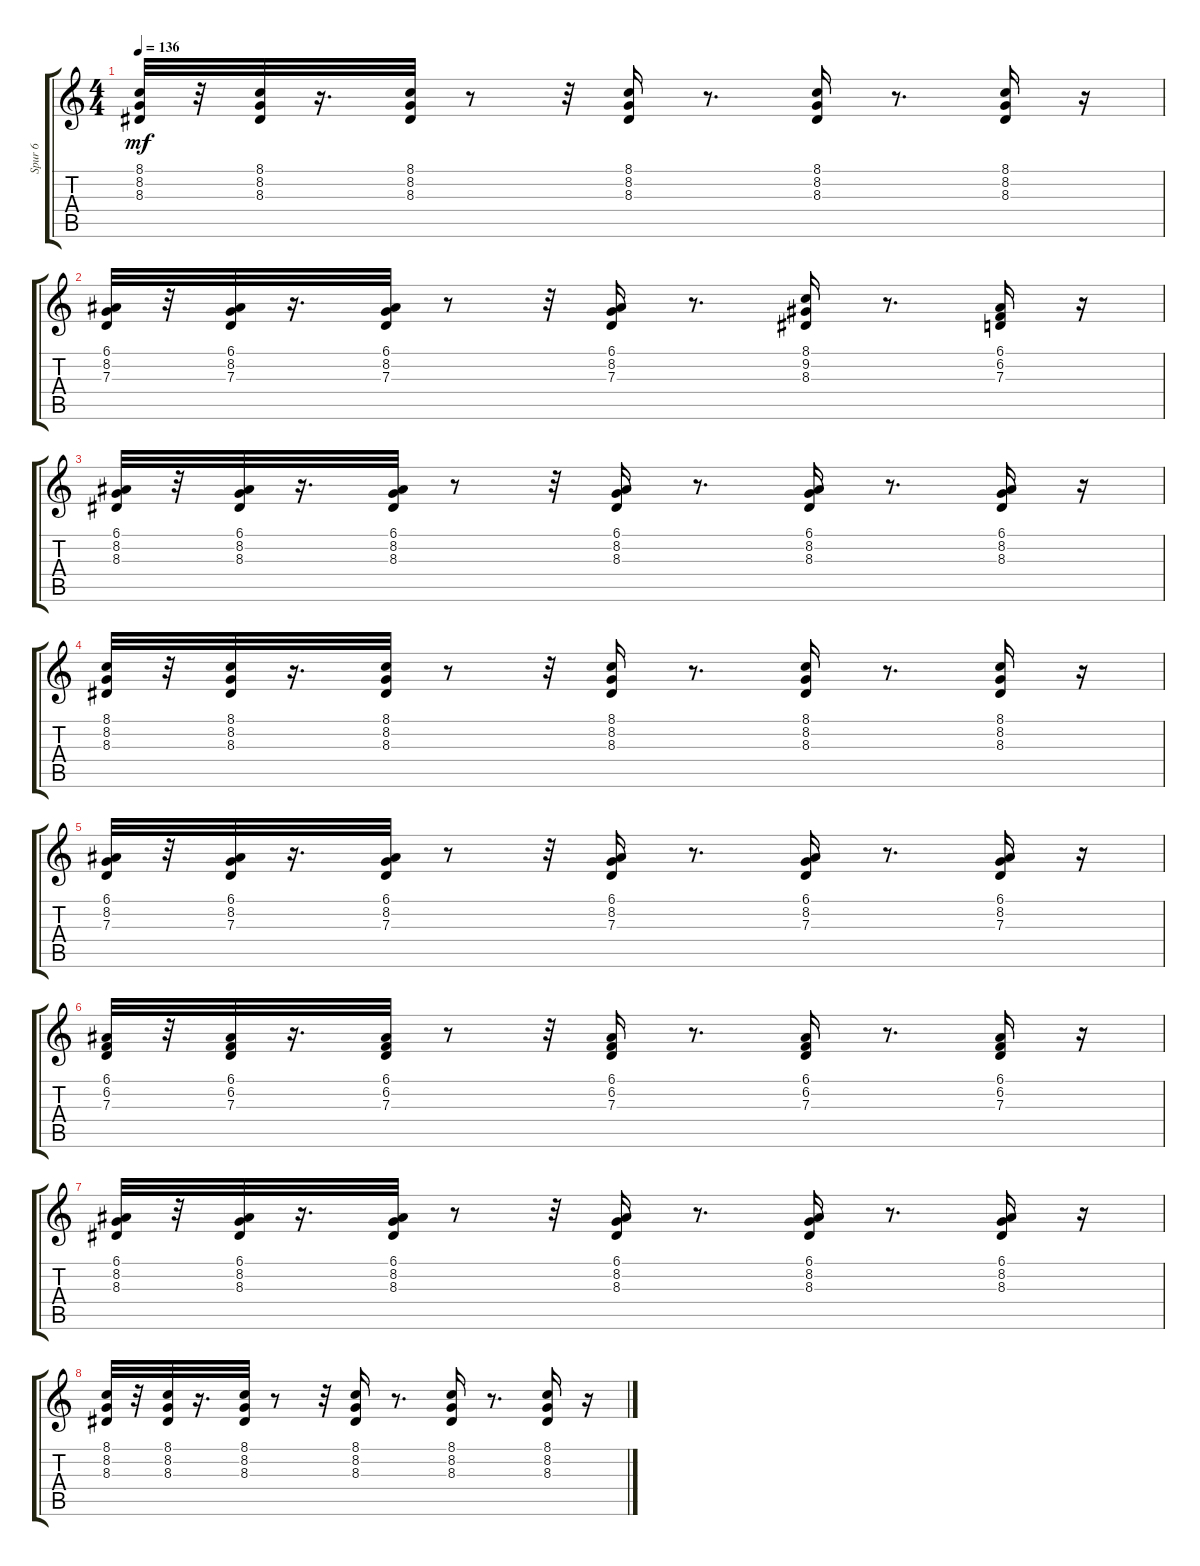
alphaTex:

\track ("Spur 6" "Spur 6") {instrument shamisen}
\staff {score tabs}
\tuning (E4 B3 G3 D3 A2 E2) {hide}
\ts (4 4)
\tempo 136
\clef g2
\ks c
(8.1 8.2 8.3).32{dy mf} r.32 (8.1 8.2 8.3).32 r.16{d} (8.1 8.2 8.3).32 r.8 r.32 (8.1 8.2 8.3).16 r.8{d} (8.1 8.2 8.3).16 r.8{d} (8.1 8.2 8.3).16 r.16 |
(6.1 8.2 7.3).32 r.32 (6.1 8.2 7.3).32 r.16{d} (6.1 8.2 7.3).32 r.8 r.32 (6.1 8.2 7.3).16 r.8{d} (8.1 9.2 8.3).16 r.8{d} (6.1 6.2 7.3).16 r.16 |
(6.1 8.2 8.3).32 r.32 (6.1 8.2 8.3).32 r.16{d} (6.1 8.2 8.3).32 r.8 r.32 (6.1 8.2 8.3).16 r.8{d} (6.1 8.2 8.3).16 r.8{d} (6.1 8.2 8.3).16 r.16 |
(8.1 8.2 8.3).32 r.32 (8.1 8.2 8.3).32 r.16{d} (8.1 8.2 8.3).32 r.8 r.32 (8.1 8.2 8.3).16 r.8{d} (8.1 8.2 8.3).16 r.8{d} (8.1 8.2 8.3).16 r.16 |
(6.1 8.2 7.3).32 r.32 (6.1 8.2 7.3).32 r.16{d} (6.1 8.2 7.3).32 r.8 r.32 (6.1 8.2 7.3).16 r.8{d} (6.1 8.2 7.3).16 r.8{d} (6.1 8.2 7.3).16 r.16 |
(6.1 6.2 7.3).32 r.32 (6.1 6.2 7.3).32 r.16{d} (6.1 6.2 7.3).32 r.8 r.32 (6.1 6.2 7.3).16 r.8{d} (6.1 6.2 7.3).16 r.8{d} (6.1 6.2 7.3).16 r.16 |
(6.1 8.2 8.3).32 r.32 (6.1 8.2 8.3).32 r.16{d} (6.1 8.2 8.3).32 r.8 r.32 (6.1 8.2 8.3).16 r.8{d} (6.1 8.2 8.3).16 r.8{d} (6.1 8.2 8.3).16 r.16 |
(8.1 8.2 8.3).32 r.32 (8.1 8.2 8.3).32 r.16{d} (8.1 8.2 8.3).32 r.8 r.32 (8.1 8.2 8.3).16 r.8{d} (8.1 8.2 8.3).16 r.8{d} (8.1 8.2 8.3).16 r.16
